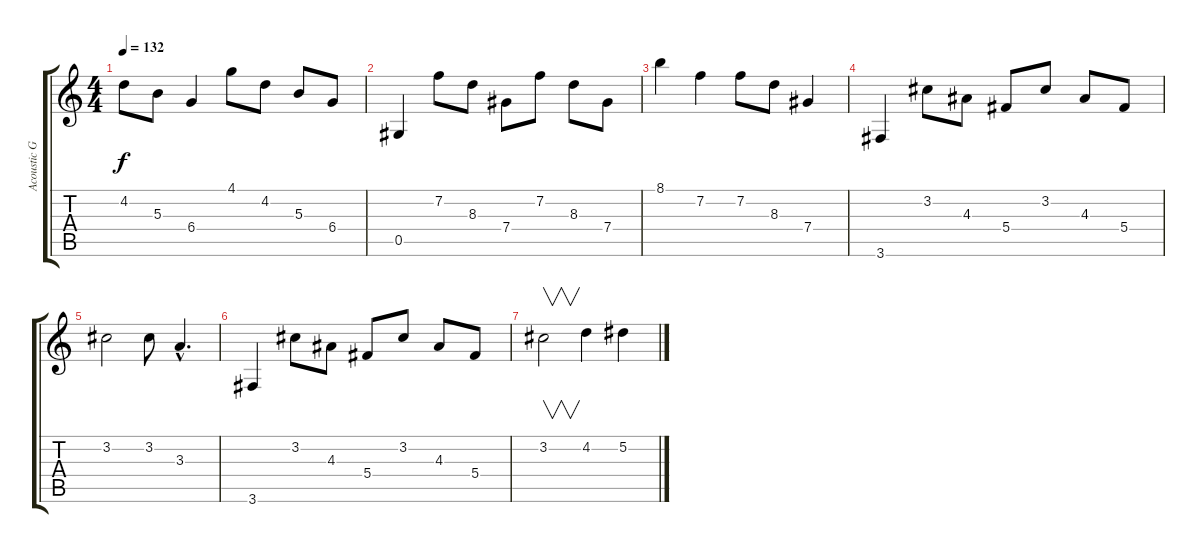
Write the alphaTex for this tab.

\track ("Acoustic Gtr 1" "Acoustic G") {instrument acousticguitarsteel}
\staff {score tabs}
\tuning (Eb4 Bb3 Gb3 Db3 Ab2 Eb2) {hide}
\ts (4 4)
\tempo 132
\clef g2
\ks c
4.2.8{dy f} 5.3.8 6.4.4 4.1.8 4.2.8 5.3.8 6.4.8 |
0.5.4 7.2.8 8.3.8 7.4.8 7.2.8 8.3.8 7.4.8 |
8.1.4{volume 0} 7.2.4 7.2.8 8.3.8 7.4.4 |
3.6.4 3.2.8 4.3.8 5.4.8 3.2.8 4.3.8 5.4.8 |
3.2.2 3.2.8 3.3{hac}.4{d} |
3.6.4 3.2.8 4.3.8 5.4.8 3.2.8 4.3.8 5.4.8 |
3.2.2{v} 4.2.4 5.2.4
